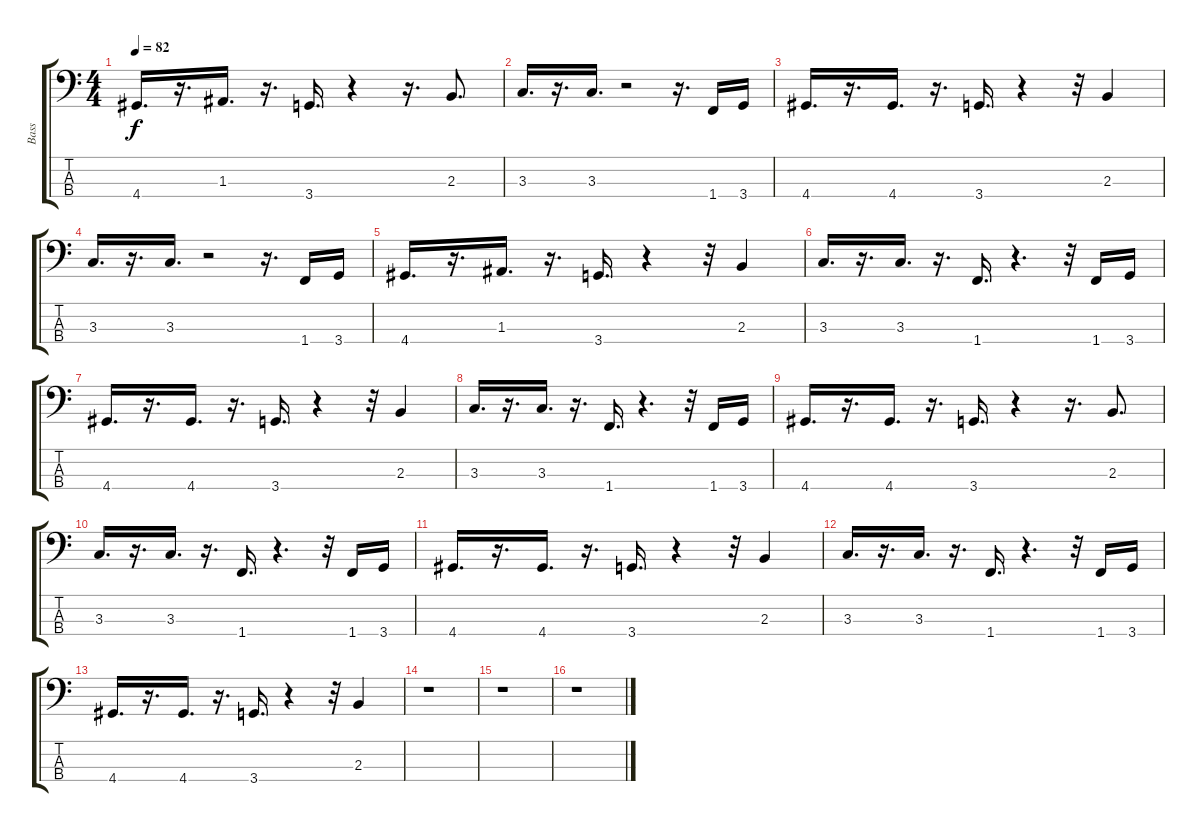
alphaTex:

\track ("Bass" "Bass") {instrument electricbassfinger}
\staff {score tabs}
\tuning (G2 D2 A1 E1) {hide}
\ts (4 4)
\tempo 82
\clef f4
\ks c
4.4.16{d dy f} r.16{d} 1.3.16{d} r.16{d} 3.4.16{d} r.4 r.16{d} 2.3.8{d} |
3.3.16{d} r.16{d} 3.3.16{d} r.2 r.16{d} 1.4.16 3.4.16 |
4.4.16{d} r.16{d} 4.4.16{d} r.16{d} 3.4.16{d} r.4 r.32 2.3.4 |
3.3.16{d} r.16{d} 3.3.16{d} r.2 r.16{d} 1.4.16 3.4.16 |
4.4.16{d} r.16{d} 1.3.16{d} r.16{d} 3.4.16{d} r.4 r.32 2.3.4 |
3.3.16{d} r.16{d} 3.3.16{d} r.16{d} 1.4.16{d} r.4{d} r.32 1.4.16 3.4.16 |
4.4.16{d} r.16{d} 4.4.16{d} r.16{d} 3.4.16{d} r.4 r.32 2.3.4 |
3.3.16{d} r.16{d} 3.3.16{d} r.16{d} 1.4.16{d} r.4{d} r.32 1.4.16 3.4.16 |
4.4.16{d} r.16{d} 4.4.16{d} r.16{d} 3.4.16{d} r.4 r.16{d} 2.3.8{d} |
3.3.16{d} r.16{d} 3.3.16{d} r.16{d} 1.4.16{d} r.4{d} r.32 1.4.16 3.4.16 |
4.4.16{d} r.16{d} 4.4.16{d} r.16{d} 3.4.16{d} r.4 r.32 2.3.4 |
3.3.16{d} r.16{d} 3.3.16{d} r.16{d} 1.4.16{d} r.4{d} r.32 1.4.16 3.4.16 |
4.4.16{d} r.16{d} 4.4.16{d} r.16{d} 3.4.16{d} r.4 r.32 2.3.4 |
r.1 |
r.1 |
r.1
